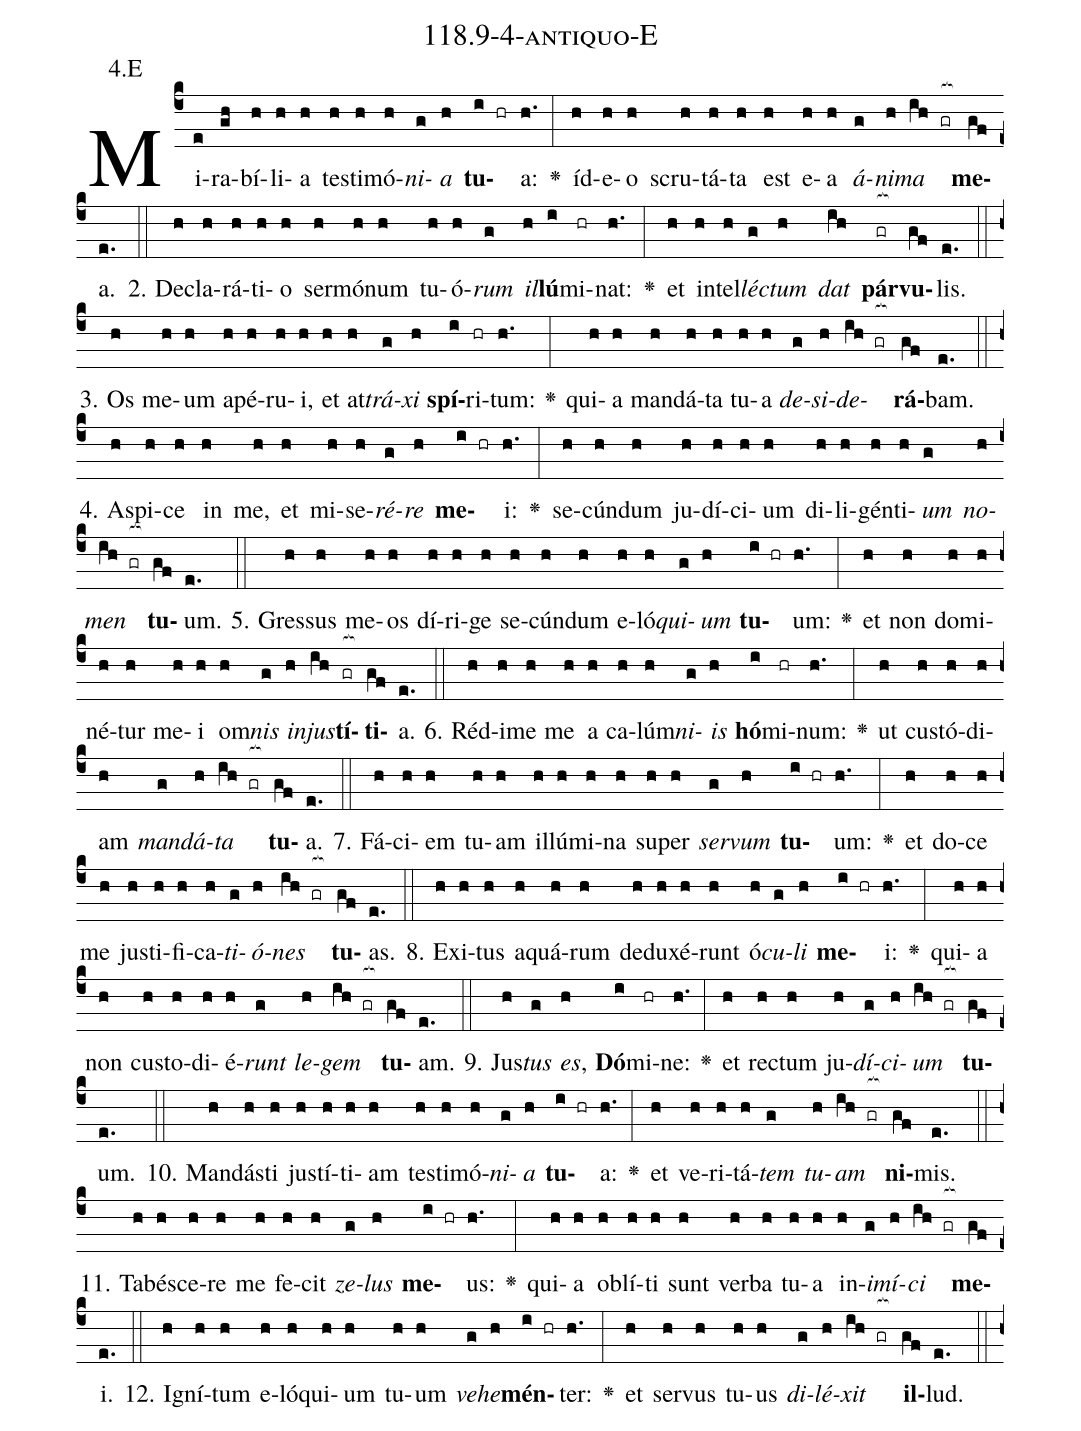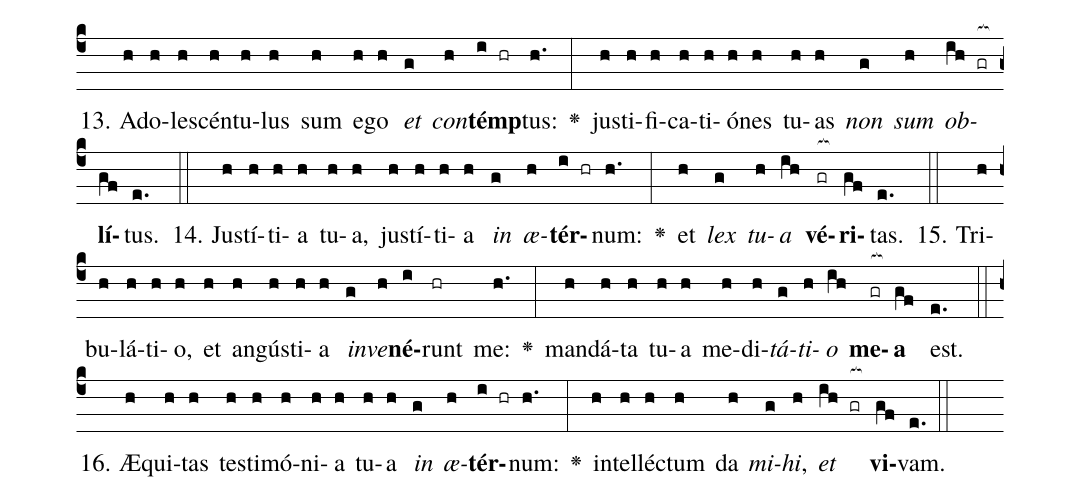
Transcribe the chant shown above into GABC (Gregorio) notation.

name: 118.9-4-antiquo-E;
annotation: 4.E;
%%
(c4)Mi(e)ra(gh)bí(h)li(h)a(h) tes(h)ti(h)mó(h)<i>ni</i>(g)<i>a</i>(h) <b>tu</b>(i hr)a:(h.) <v>\greheightstar</v>(:) íd(h)e(h)o(h) scru(h)tá(h)ta(h) est(h) e(h)a(h) <i>á</i>(g)<i>ni</i>(h)<i>ma</i>(ih gr[ocb:1{]) <b>me</b>(gf[ocb:0}])a.(e.) (::)
2. De(h)cla(h)rá(h)ti(h)o(h) ser(h)mó(h)num(h) tu(h)ó(h)<i>rum</i>(g) <i>il</i>(h)<b>lú</b>(i)mi(hr)nat:(h.) <v>\greheightstar</v>(:) et(h) in(h)tel(h)<i>léc</i>(g)<i>tum</i>(h) <i>dat</i>(ih) <b>pár</b>(gr[ocb:1{])<b>vu</b>(gf[ocb:0}])lis.(e.) (::)
3. Os(h) me(h)um(h) a(h)pé(h)ru(h)i,(h) et(h) at(h)<i>trá</i>(g)<i>xi</i>(h) <b>spí</b>(i)ri(hr)tum:(h.) <v>\greheightstar</v>(:) qui(h)a(h) man(h)dá(h)ta(h) tu(h)a(h) <i>de</i>(g)<i>si</i>(h)<i>de</i>(ih gr[ocb:1{])<b>rá</b>(gf[ocb:0}])bam.(e.) (::)
4. A(h)spi(h)ce(h) in(h) me,(h) et(h) mi(h)se(h)<i>ré</i>(g)<i>re</i>(h) <b>me</b>(i hr)i:(h.) <v>\greheightstar</v>(:) se(h)cún(h)dum(h) ju(h)dí(h)ci(h)um(h) di(h)li(h)gén(h)ti(h)<i>um</i>(g) <i>no</i>(h)<i>men</i>(ih gr[ocb:1{]) <b>tu</b>(gf[ocb:0}])um.(e.) (::)
5. Gres(h)sus(h) me(h)os(h) dí(h)ri(h)ge(h) se(h)cún(h)dum(h) e(h)ló(h)<i>qui</i>(g)<i>um</i>(h) <b>tu</b>(i hr)um:(h.) <v>\greheightstar</v>(:) et(h) non(h) do(h)mi(h)né(h)tur(h) me(h)i(h) om(h)<i>nis</i>(g) <i>in</i>(h)<i>jus</i>(ih)<b>tí</b>(gr[ocb:1{])<b>ti</b>(gf[ocb:0}])a.(e.) (::)
6. Réd(h)i(h)me(h) me(h) a(h) ca(h)lúm(h)<i>ni</i>(g)<i>is</i>(h) <b>hó</b>(i)mi(hr)num:(h.) <v>\greheightstar</v>(:) ut(h) cus(h)tó(h)di(h)am(h) <i>man</i>(g)<i>dá</i>(h)<i>ta</i>(ih gr[ocb:1{]) <b>tu</b>(gf[ocb:0}])a.(e.) (::)
7. Fá(h)ci(h)em(h) tu(h)am(h) il(h)lú(h)mi(h)na(h) su(h)per(h) <i>ser</i>(g)<i>vum</i>(h) <b>tu</b>(i hr)um:(h.) <v>\greheightstar</v>(:) et(h) do(h)ce(h) me(h) jus(h)ti(h)fi(h)ca(h)<i>ti</i>(g)<i>ó</i>(h)<i>nes</i>(ih gr[ocb:1{]) <b>tu</b>(gf[ocb:0}])as.(e.) (::)
8. Ex(h)i(h)tus(h) a(h)quá(h)rum(h) de(h)du(h)xé(h)runt(h) ó(h)<i>cu</i>(g)<i>li</i>(h) <b>me</b>(i hr)i:(h.) <v>\greheightstar</v>(:) qui(h)a(h) non(h) cus(h)to(h)di(h)é(h)<i>runt</i>(g) <i>le</i>(h)<i>gem</i>(ih gr[ocb:1{]) <b>tu</b>(gf[ocb:0}])am.(e.) (::)
9. Jus(h)<i>tus</i>(g) <i>es</i>,(h) <b>Dó</b>(i)mi(hr)ne:(h.) <v>\greheightstar</v>(:) et(h) rec(h)tum(h) ju(h)<i>dí</i>(g)<i>ci</i>(h)<i>um</i>(ih gr[ocb:1{]) <b>tu</b>(gf[ocb:0}])um.(e.) (::)
10. Man(h)dás(h)ti(h) jus(h)tí(h)ti(h)am(h) tes(h)ti(h)mó(h)<i>ni</i>(g)<i>a</i>(h) <b>tu</b>(i hr)a:(h.) <v>\greheightstar</v>(:) et(h) ve(h)ri(h)tá(h)<i>tem</i>(g) <i>tu</i>(h)<i>am</i>(ih gr[ocb:1{]) <b>ni</b>(gf[ocb:0}])mis.(e.) (::)
11. Ta(h)bé(h)sce(h)re(h) me(h) fe(h)cit(h) <i>ze</i>(g)<i>lus</i>(h) <b>me</b>(i hr)us:(h.) <v>\greheightstar</v>(:) qui(h)a(h) ob(h)lí(h)ti(h) sunt(h) ver(h)ba(h) tu(h)a(h) in(h)<i>i</i>(g)<i>mí</i>(h)<i>ci</i>(ih gr[ocb:1{]) <b>me</b>(gf[ocb:0}])i.(e.) (::)
12. I(h)gní(h)tum(h) e(h)ló(h)qui(h)um(h) tu(h)um(h) <i>ve</i>(g)<i>he</i>(h)<b>mén</b>(i hr)ter:(h.) <v>\greheightstar</v>(:) et(h) ser(h)vus(h) tu(h)us(h) <i>di</i>(g)<i>lé</i>(h)<i>xit</i>(ih gr[ocb:1{]) <b>il</b>(gf[ocb:0}])lud.(e.) (::)
13. Ad(h)o(h)le(h)scén(h)tu(h)lus(h) sum(h) e(h)go(h) <i>et</i>(g) <i>con</i>(h)<b>témp</b>(i hr)tus:(h.) <v>\greheightstar</v>(:) jus(h)ti(h)fi(h)ca(h)ti(h)ó(h)nes(h) tu(h)as(h) <i>non</i>(g) <i>sum</i>(h) <i>ob</i>(ih gr[ocb:1{])<b>lí</b>(gf[ocb:0}])tus.(e.) (::)
14. Jus(h)tí(h)ti(h)a(h) tu(h)a,(h) jus(h)tí(h)ti(h)a(h) <i>in</i>(g) <i>æ</i>(h)<b>tér</b>(i hr)num:(h.) <v>\greheightstar</v>(:) et(h) <i>lex</i>(g) <i>tu</i>(h)<i>a</i>(ih) <b>vé</b>(gr[ocb:1{])<b>ri</b>(gf[ocb:0}])tas.(e.) (::)
15. Tri(h)bu(h)lá(h)ti(h)o,(h) et(h) an(h)gús(h)ti(h)a(h) <i>in</i>(g)<i>ve</i>(h)<b>né</b>(i)runt(hr) me:(h.) <v>\greheightstar</v>(:) man(h)dá(h)ta(h) tu(h)a(h) me(h)di(h)<i>tá</i>(g)<i>ti</i>(h)<i>o</i>(ih) <b>me</b>(gr[ocb:1{])<b>a</b>(gf[ocb:0}]) est.(e.) (::)
16. Æ(h)qui(h)tas(h) tes(h)ti(h)mó(h)ni(h)a(h) tu(h)a(h) <i>in</i>(g) <i>æ</i>(h)<b>tér</b>(i hr)num:(h.) <v>\greheightstar</v>(:) in(h)tel(h)léc(h)tum(h) da(h) <i>mi</i>(g)<i>hi</i>,(h) <i>et</i>(ih gr[ocb:1{]) <b>vi</b>(gf[ocb:0}])vam.(e.) (::)
